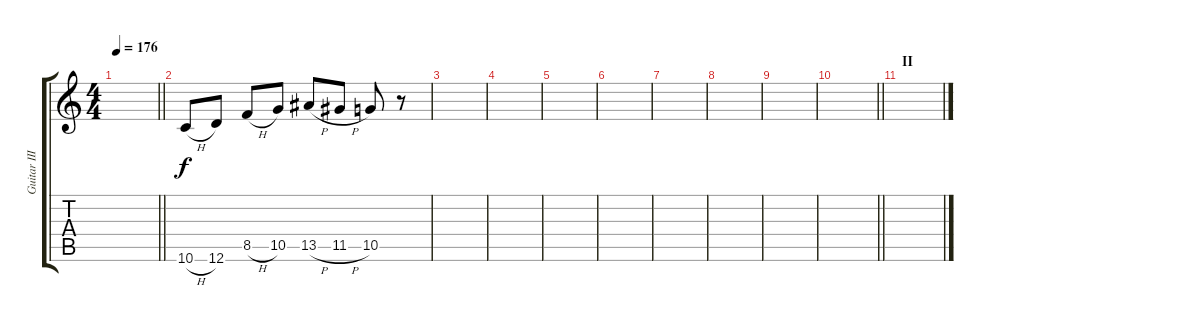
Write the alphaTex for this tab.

\track ("Guitar III Fill/ Harmony" "Guitar III") {instrument distortionguitar}
\staff {score tabs}
\tuning (E4 B3 G3 D3 A2 D2) {hide}
\ts (4 4)
\tempo 176
\clef g2
\barLineRight lightlight
\ks c
|
10.6{h}.8{dy f} 12.6.8 8.5{h}.8 10.5.8 13.5{h}.8 11.5{h}.8 10.5.8 r.8 |
|
|
|
|
|
|
|
\barLineRight lightlight
|
\section ("" "II")
